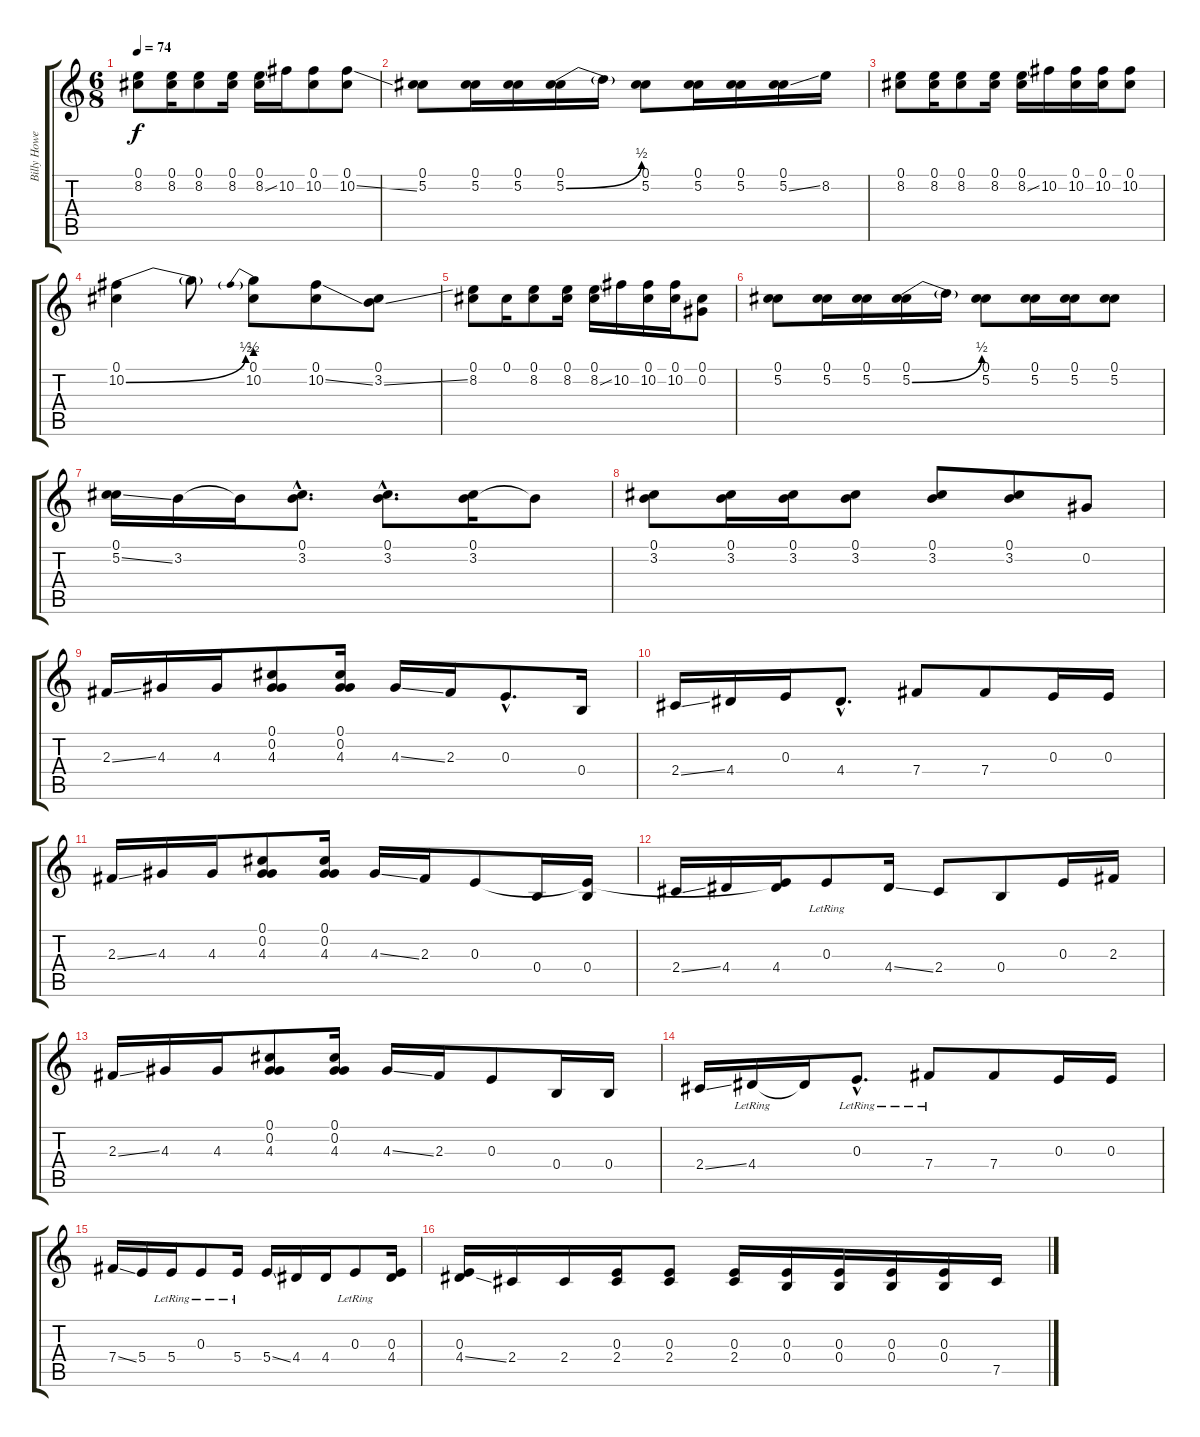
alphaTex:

\track ("Billy Howerdel - Guitar 3" "Billy Howe") {instrument distortionguitar}
\staff {score tabs}
\tuning (Db4 Ab3 E3 B2 Gb2 Db2) {hide}
\ts (6 8)
\tempo 74
\clef g2
\ks c
(0.1 8.2).8{dy f} (0.1 8.2).16 (0.1 8.2).8 (0.1 8.2).16 (0.1 8.2{ss}).16 10.2.16 (0.1 10.2).8 (0.1 10.2{ss}).8 |
(0.1 5.2).8 (0.1 5.2).16 (0.1 5.2).16 (0.1 5.2{be (bend 0 0 60 2)}).16 5.2{t}.16 (0.1 5.2).8 (0.1 5.2).16 (0.1 5.2).16 (0.1 5.2{ss}).16 8.2.16 |
(0.1 8.2).8 (0.1 8.2).16 (0.1 8.2).8 (0.1 8.2).16 (0.1 8.2{ss}).16 10.2.16 (0.1 10.2).16 (0.1 10.2).16 (0.1 10.2).8 |
(0.1 10.2{be (bend 0 0 60 2)}).4 10.2{t}.8 (0.1 10.2{be (prebend 0 2 60 2)}).8 (0.1 10.2{ss}).8 (0.1 3.2{ss}).8 |
(0.1 8.2).8 0.1.16 (0.1 8.2).8 (0.1 8.2).16 (0.1 8.2{ss}).16 10.2.16 (0.1 10.2).16 (0.1 10.2).16 (0.1 0.2).8 |
(0.1 5.2).8 (0.1 5.2).16 (0.1 5.2).16 (0.1 5.2{be (bend 0 0 60 2)}).16 5.2{t}.16 (0.1 5.2).8 (0.1 5.2).16 (0.1 5.2).16 (0.1 5.2).8 |
(0.1 5.2{ss}).16 3.2.16 3.2{t}.16 (0.1{hac} 3.2{hac}).8{d} (0.1{hac} 3.2{hac}).8{d} (0.1 3.2).16 3.2{t}.8 |
(0.1 3.2).8 (0.1 3.2).16 (0.1 3.2).16 (0.1 3.2).8 (0.1 3.2).8 (0.1 3.2).8 0.2.8 |
2.3{ss}.16 4.3.16 4.3.16 (0.1 0.2 4.3).8 (0.1 0.2 4.3).16 4.3{ss}.16 2.3.16 0.3{hac}.8{d} 0.4.16 |
2.4{ss}.16 4.4.16 0.3.16 4.4{hac}.8{d} 7.4.8 7.4.8 0.3.16 0.3.16 |
2.3{ss}.16 4.3.16 4.3.16 (0.1 0.2 4.3).8 (0.1 0.2 4.3).16 4.3{ss}.16 2.3.16 0.3.8 0.4.16 (0.3{t} 0.4).16 |
2.4{ss}.16 4.4.16 (0.3{t} 4.4).16 0.3{lr}.8 4.4{ss}.16 2.4.8 0.4.8 0.3.16 2.3.16 |
2.3{ss}.16 4.3.16 4.3.16 (0.1 0.2 4.3).8 (0.1 0.2 4.3).16 4.3{ss}.16 2.3.16 0.3.8 0.4.16 0.4.16 |
2.4{ss}.16 4.4{lr}.16 4.4{t}.16 0.3{hac lr}.8{d} 7.4{lr}.8 7.4.8 0.3.16 0.3.16 |
7.4{ss}.16 5.4.16 5.4{lr}.16 0.3{lr}.8 5.4{lr}.16 5.4{ss}.16 4.4.16 4.4.16 0.3{lr}.8 (0.3 4.4).16 |
(0.3 4.4{ss}).16 2.4.16 2.4.16 (0.3 2.4).16 (0.3 2.4).8 (0.3 2.4).16 (0.3 0.4).16 (0.3 0.4).16 (0.3 0.4).16 (0.3 0.4).16 7.5.16
